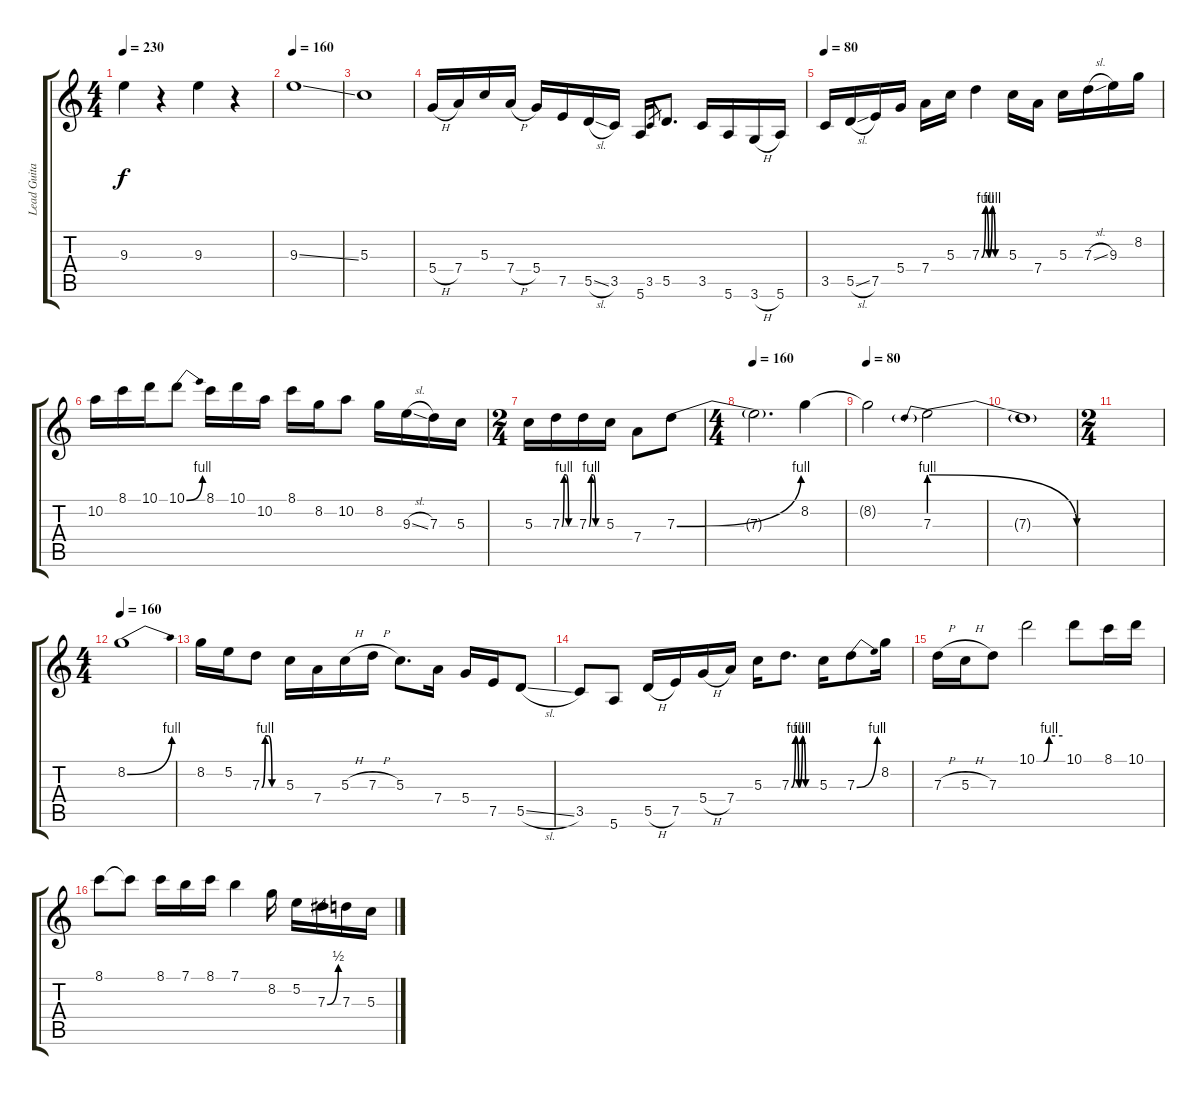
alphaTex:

\track ("Lead Guitar" "Lead Guita") {instrument distortionguitar}
\staff {score tabs}
\tuning (E4 B3 G3 D3 A2 E2) {hide}
\ts (4 4)
\tempo 230
\clef g2
\ks c
9.3.4{dy f} r.4 9.3.4 r.4 |
\tempo 160
9.3{ss}.1 |
5.3.1 |
5.4{h}.16 7.4.16 5.3.16 7.4{h}.16 5.4.16 7.5.16 5.5{sl}.16 3.5.16 5.6.16 3.5.8{gr} 5.5.8{d} 3.5.16 5.6.16 3.6{h}.16 5.6.16 |
\tempo 80
3.5.16 5.5{sl}.16 7.5.16 5.4.16 7.4.16 5.3.16 7.3{be (custom 0 0 10 4 18 0 27 4 35 0 58 0 60 0)}.4 5.3.16 7.4.16 5.3.16 7.3{sl}.16 9.3.16 8.2.16 |
10.2.16 8.1.16 10.1.16 10.1{be (bend 0 0 60 4)}.8 8.1.16 10.1.16 10.2.16 8.1.16 8.2.16 10.2.8 8.2.16 9.3{sl}.16 7.3.16 5.3.16 |
\ts (2 4)
5.3.16 7.3{be (custom 0 0 10 4 20 4 30 0 60 0)}.16 7.3{be (custom 0 0 10 4 20 4 30 0 60 0)}.16 5.3.16 7.4.8 7.3{be (bend 0 0 60 4)}.8 |
\ts (4 4)
\tempo 160
7.3{t}.2{d} 8.2.4 |
\tempo 80
8.2{t}.2 7.3{be (prebendrelease 0 4 60 0)}.2 |
7.3{t}.1 |
\ts (2 4)
|
\ts (4 4)
\tempo 160
8.2{be (bend 0 0 60 4)}.1 |
8.2.16 5.2.16 7.3{be (custom 0 0 10 4 20 4 30 0 60 0)}.8 5.3.16 7.4.16 5.3{h}.16 7.3{h}.16 5.3.8{d} 7.4.16 5.4.16 7.5.16 5.5{sl}.8 |
3.5.8 5.6.8 5.5{h}.16 7.5.16 5.4{h}.16 7.4.16 5.3.16 7.3{be (custom 0 0 10 4 18 0 27 4 35 0 58 0 60 0)}.8{d} 5.3.16 7.3{be (bend 0 0 60 4)}.8 8.2.16 |
7.3{h}.16 5.3{h}.16 7.3.8 10.1{be (custom 0 0 16 0 29 4 60 4)}.2 10.1.8 8.1.16 10.1.16 |
8.1.8 8.1{t}.8 8.1.16 7.1.16 8.1.16 7.1.4 8.2.16 5.2.16 7.3{be (bend 0 0 60 2)}.16 7.3.16 5.3.16
